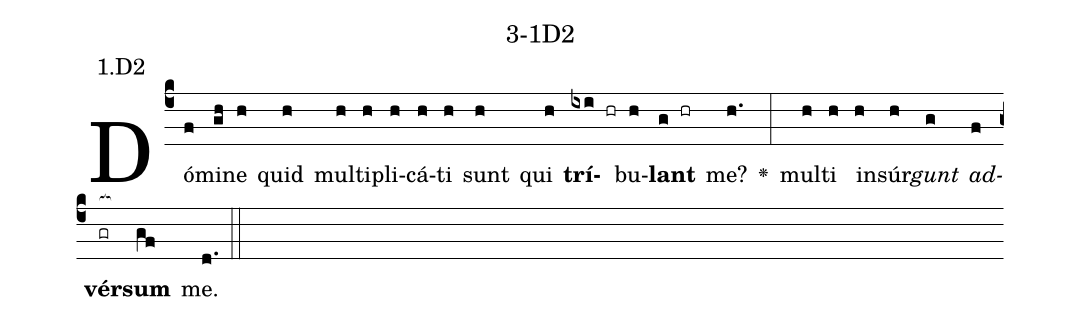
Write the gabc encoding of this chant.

name: 3-1D2;
annotation: 1.D2;
%%
(c4)Dó(f)mi(gh)ne(h) quid(h) mul(h)ti(h)pli(h)cá(h)ti(h) sunt(h) qui(h) <b>trí</b>(ixi hr)bu(h)<b>lant</b>(g hr) me?(h.) <v>\greheightstar</v>(:) mul(h)ti(h) in(h)súr(h)<i>gunt</i>(g) <i>ad</i>(f)<b>vér</b>(gr[ocb:1{])<b>sum</b>(gf[ocb:0}]) me.(d.) (::)


%E(h) u(h) o(g) u(f) a(gf) e.(d.) (::)
